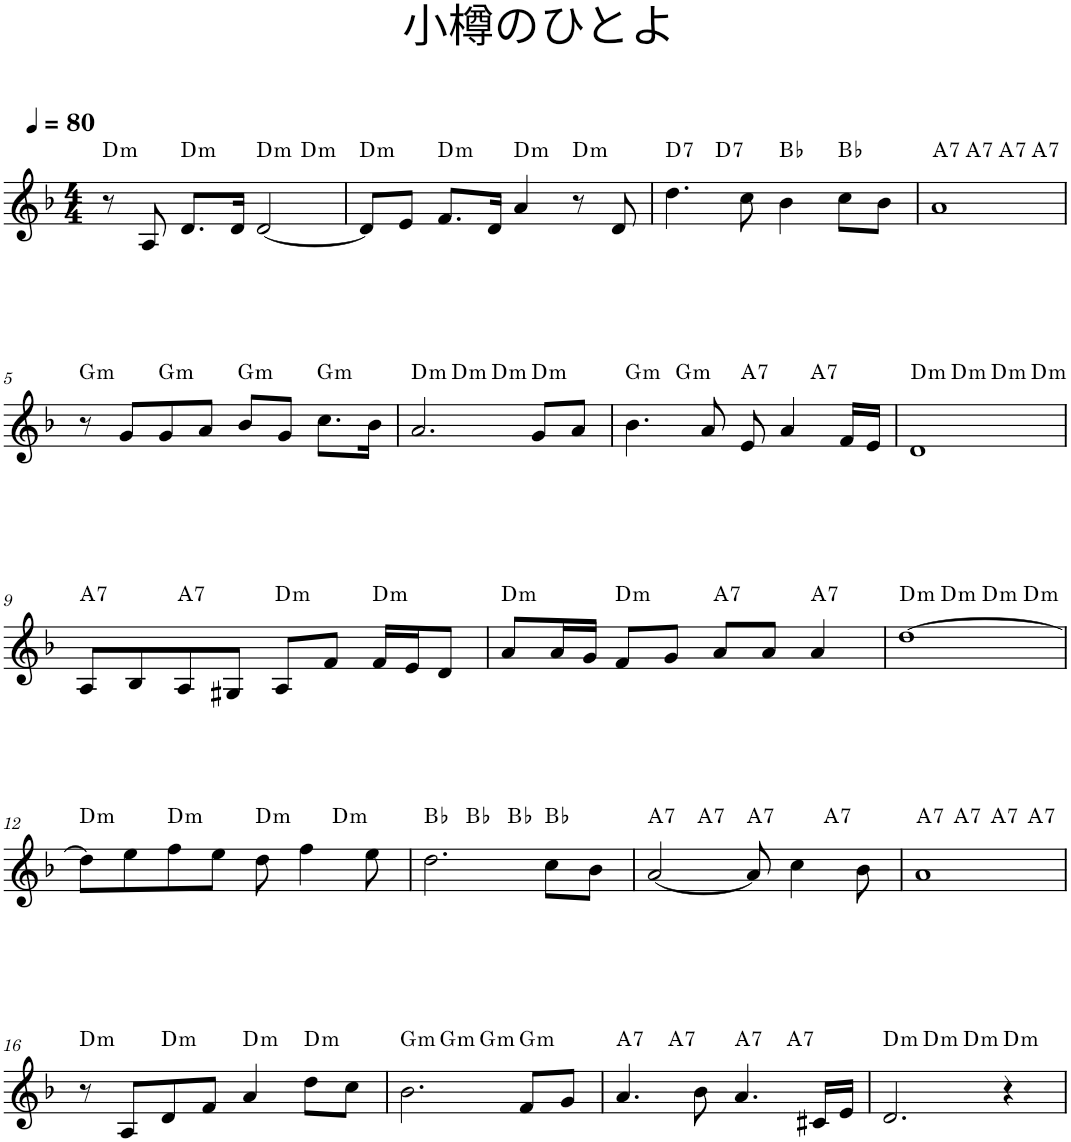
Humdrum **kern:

**kern	**harte
*part1	*part1
*staff1	*
*I"Piano	*
*I'Pno.	*
*clefG2	*
*k[b-]	*
*F:	*
*M4/4	*
*MM80	*
=1	=1
!	!LO:H:kt=m
*^	*
8r	2.ryy	D:min
8A/	.	.
!	!	!LO:H:kt=m
8.d/L	.	D:min
16d/Jk	.	.
!	!	!LO:H:kt=m
[2d/	.	D:min
!	!	!LO:H:kt=m
.	4ryy	D:min
=2	=2	=2
!	!	!LO:H:kt=m
*v	*v	*
8d/L]	D:min
8e/J	.
!	!LO:H:kt=m
8.f/L	D:min
16d/Jk	.
!	!LO:H:kt=m
4a/	D:min
!	!LO:H:kt=m
8r	D:min
8d/	.
=3	=3
!	!LO:H:kt=7
*^	*
4.dd\	4ryy	D:7
!	!	!LO:H:kt=7
.	2.ryy	D:7
8cc\	.	.
!	!	!LO:H:kt=♭
4b-\	.	.
!	!	!LO:H:kt=♭
8cc\L	.	.
8b-\J	.	.
=4	=4	=4
!	!	!LO:H:kt=7
*^	*^	*
1a	4ryy	2ryy	2.ryy	A:7
!	!	!	!	!LO:H:kt=7
.	2.ryy	.	.	A:7
!	!	!	!	!LO:H:kt=7
.	.	2ryy	.	A:7
!	!	!	!	!LO:H:kt=7
.	.	.	4ryy	A:7
!!LO:LB:g=z	!!	!!	!!
=5	=5	=5	=5	=5
!	!	!	!	!LO:H:kt=m
*v	*v	*v	*v	*
8r	G:min
8g/L	.
!	!LO:H:kt=m
8g/	G:min
8a/J	.
!	!LO:H:kt=m
8b-/L	G:min
8g/J	.
!	!LO:H:kt=m
8.cc\L	G:min
16b-\Jk	.
=6	=6
!	!LO:H:kt=m
*^	*
*	*^	*
2.a/	4ryy	2ryy	D:min
!	!	!	!LO:H:kt=m
.	2.ryy	.	D:min
!	!	!	!LO:H:kt=m
.	.	2ryy	D:min
!	!	!	!LO:H:kt=m
8g/L	.	.	D:min
8a/J	.	.	.
=7	=7	=7	=7
!	!	!	!LO:H:kt=m
4.b-\	4ryy	2.ryy	G:min
!	!	!	!LO:H:kt=m
.	2.ryy	.	G:min
8a/	.	.	.
!	!	!	!LO:H:kt=7
8e/	.	.	A:7
4a/	.	.	.
!	!	!	!LO:H:kt=7
.	.	4ryy	A:7
16f/LL	.	.	.
16e/JJ	.	.	.
=8	=8	=8	=8
!	!	!	!LO:H:kt=m
*	*	*^	*
1d	4ryy	2ryy	2.ryy	D:min
!	!	!	!	!LO:H:kt=m
.	2.ryy	.	.	D:min
!	!	!	!	!LO:H:kt=m
.	.	2ryy	.	D:min
!	!	!	!	!LO:H:kt=m
.	.	.	4ryy	D:min
!!LO:LB:g=z	!!	!!	!!
=9	=9	=9	=9	=9
!	!	!	!	!LO:H:kt=7
*v	*v	*v	*v	*
8A/L	A:7
8B-/	.
!	!LO:H:kt=7
8A/	A:7
8G#X/J	.
!	!LO:H:kt=m
8A/L	D:min
8f/J	.
!	!LO:H:kt=m
16f/LL	D:min
16e/J	.
8d/J	.
=10	=10
!	!LO:H:kt=m
8a/L	D:min
16a/L	.
16g/JJ	.
!	!LO:H:kt=m
8f/L	D:min
8g/J	.
!	!LO:H:kt=7
8a/L	A:7
8a/J	.
!	!LO:H:kt=7
4a/	A:7
=11	=11
!	!LO:H:kt=m
*^	*
*	*^	*
*	*	*^	*
[1dd	4ryy	2ryy	2.ryy	D:min
!	!	!	!	!LO:H:kt=m
.	2.ryy	.	.	D:min
!	!	!	!	!LO:H:kt=m
.	.	2ryy	.	D:min
!	!	!	!	!LO:H:kt=m
.	.	.	4ryy	D:min
!!LO:LB:g=z	!!	!!	!!
=12	=12	=12	=12	=12
!	!	!	!	!LO:H:kt=m
*	*v	*v	*v	*
8dd\L]	2.ryy	D:min
8ee\	.	.
!	!	!LO:H:kt=m
8ff\	.	D:min
8ee\J	.	.
!	!	!LO:H:kt=m
8dd\	.	D:min
4ff\	.	.
!	!	!LO:H:kt=m
.	4ryy	D:min
8ee\	.	.
=13	=13	=13
!	!	!LO:H:kt=♭
*	*^	*
2.dd\	4ryy	2ryy	.
!	!	!	!LO:H:kt=♭
.	2.ryy	.	.
!	!	!	!LO:H:kt=♭
.	.	2ryy	.
!	!	!	!LO:H:kt=♭
8cc\L	.	.	.
8b-\J	.	.	.
=14	=14	=14	=14
!	!	!	!LO:H:kt=7
[2a/	4ryy	2.ryy	A:7
!	!	!	!LO:H:kt=7
.	2.ryy	.	A:7
!	!	!	!LO:H:kt=7
8a/]	.	.	A:7
4cc\	.	.	.
!	!	!	!LO:H:kt=7
.	.	4ryy	A:7
8b-\	.	.	.
=15	=15	=15	=15
!	!	!	!LO:H:kt=7
*	*	*^	*
1a	4ryy	2ryy	2.ryy	A:7
!	!	!	!	!LO:H:kt=7
.	2.ryy	.	.	A:7
!	!	!	!	!LO:H:kt=7
.	.	2ryy	.	A:7
!	!	!	!	!LO:H:kt=7
.	.	.	4ryy	A:7
!!LO:LB:g=z	!!	!!	!!
=16	=16	=16	=16	=16
!	!	!	!	!LO:H:kt=m
*v	*v	*v	*v	*
8r	D:min
8A/L	.
!	!LO:H:kt=m
8d/	D:min
8f/J	.
!	!LO:H:kt=m
4a/	D:min
!	!LO:H:kt=m
8dd\L	D:min
8cc\J	.
=17	=17
!	!LO:H:kt=m
*^	*
*	*^	*
2.b-\	4ryy	2ryy	G:min
!	!	!	!LO:H:kt=m
.	2.ryy	.	G:min
!	!	!	!LO:H:kt=m
.	.	2ryy	G:min
!	!	!	!LO:H:kt=m
8f/L	.	.	G:min
8g/J	.	.	.
=18	=18	=18	=18
!	!	!	!LO:H:kt=7
4.a/	4ryy	2.ryy	A:7
!	!	!	!LO:H:kt=7
.	2.ryy	.	A:7
8b-\	.	.	.
!	!	!	!LO:H:kt=7
4.a/	.	.	A:7
!	!	!	!LO:H:kt=7
.	.	4ryy	A:7
16c#X/LL	.	.	.
16e/JJ	.	.	.
=19	=19	=19	=19
!	!	!	!LO:H:kt=m
2.d/	4ryy	2ryy	D:min
!	!	!	!LO:H:kt=m
.	2.ryy	.	D:min
!	!	!	!LO:H:kt=m
.	.	2ryy	D:min
!	!	!	!LO:H:kt=m
4r	.	.	D:min
*v	*v	*v	*
=	=
*-	*-
